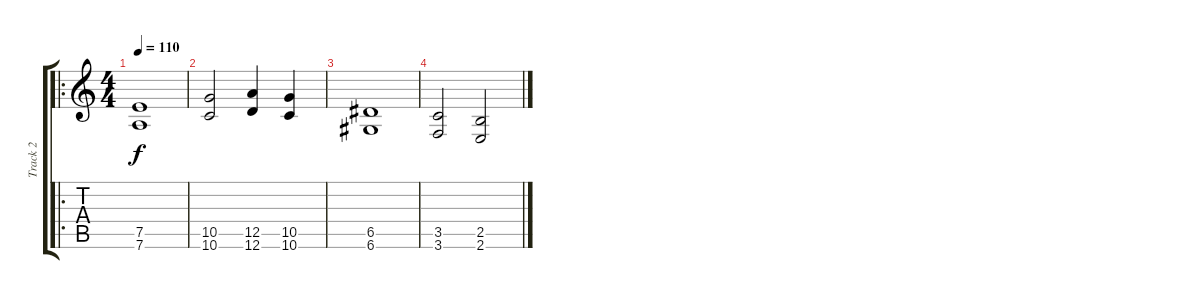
\track ("Track 2" "Track 2") {instrument distortionguitar}
\staff {score tabs}
\tuning (E4 B3 G3 D3 A2 D2) {hide}
\ro
\ts (4 4)
\tempo 110
\clef g2
\ks c
(7.5 7.6).1{dy f instrument distortionguitar} |
(10.5 10.6).2 (12.5 12.6).4 (10.5 10.6).4 |
(6.5 6.6).1 |
(3.5 3.6).2 (2.5 2.6).2
